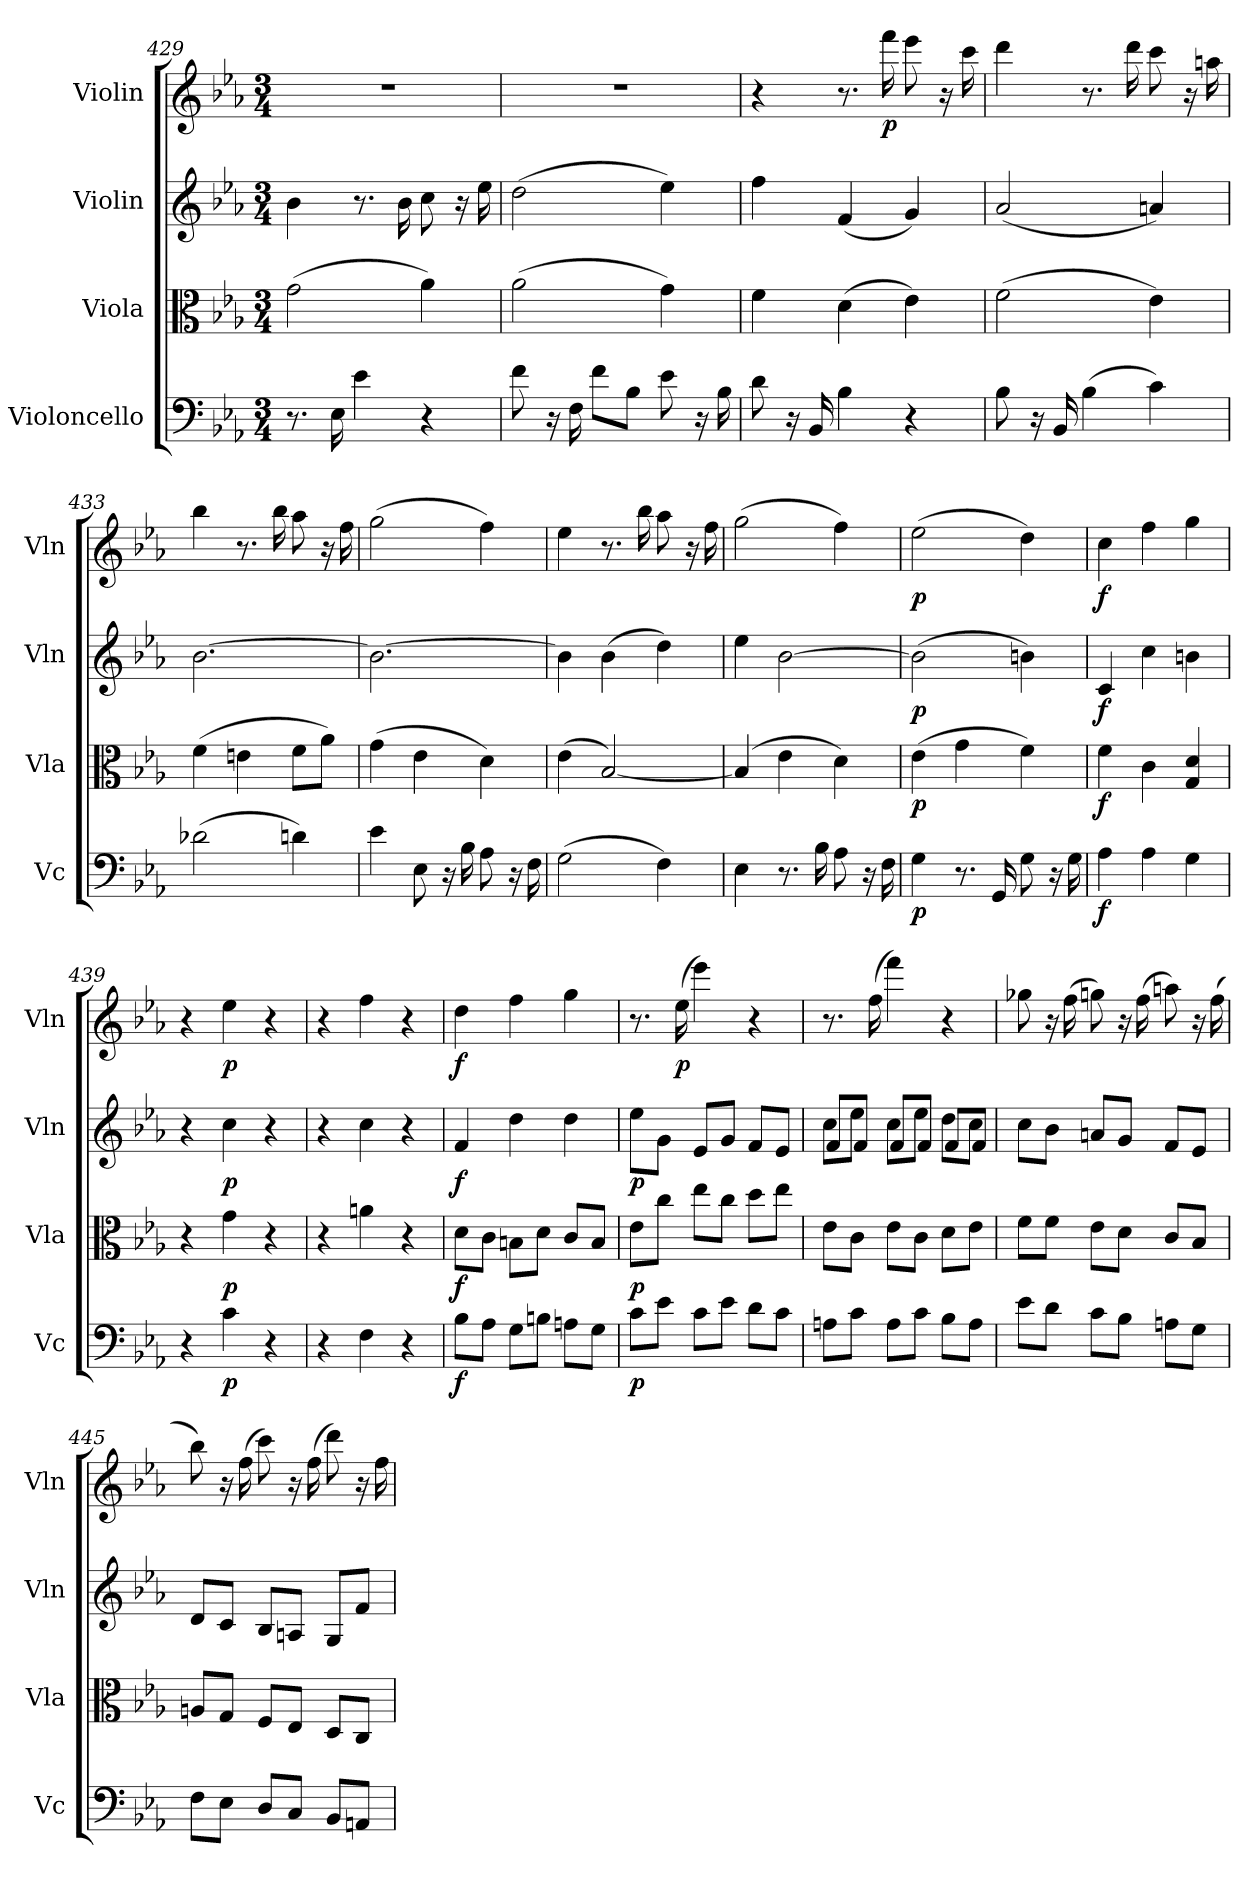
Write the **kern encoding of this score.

**kern	**dynam	**kern	**dynam	**kern	**dynam	**kern	**dynam
*part4	*part4	*part3	*part3	*part2	*part2	*part1	*part1
*staff4	*staff4	*staff3	*staff3	*staff2	*staff2	*staff1	*staff1
*I"Violoncello	*	*I"Viola	*	*I"Violin	*	*I"Violin	*
*I'Vc	*	*I'Vla	*	*I'Vln	*	*I'Vln	*
*clefF4	*	*clefC3	*	*clefG2	*	*clefG2	*
*k[b-e-a-]	*	*k[b-e-a-]	*	*k[b-e-a-]	*	*k[b-e-a-]	*
*M3/4	*	*M3/4	*	*M3/4	*	*M3/4	*
=429	=429	=429	=429	=429	=429	=429	=429
8.r	.	(2g	.	4b-	.	2.r	.
16E-	.	.	.	.	.	.	.
4e-	.	.	.	8.r	.	.	.
.	.	.	.	16b-	.	.	.
4r	.	4a-)	.	8cc	.	.	.
.	.	.	.	16r	.	.	.
.	.	.	.	16ee-	.	.	.
=430	=430	=430	=430	=430	=430	=430	=430
8f	.	(2a-	.	(2dd	.	2.r	.
16r	.	.	.	.	.	.	.
16F	.	.	.	.	.	.	.
8f\L	.	.	.	.	.	.	.
8B-\J	.	.	.	.	.	.	.
8e-	.	4g)	.	4ee-)	.	.	.
16r	.	.	.	.	.	.	.
16B-	.	.	.	.	.	.	.
=431	=431	=431	=431	=431	=431	=431	=431
8d	.	4f	.	4ff	.	4r	.
16r	.	.	.	.	.	.	.
16BB-	.	.	.	.	.	.	.
4B-	.	(4d	.	(4f	.	8.r	.
.	.	.	.	.	.	16fff	p
4r	.	4e-)	.	4g)	.	8eee-	.
.	.	.	.	.	.	16r	.
.	.	.	.	.	.	16ccc	.
=432	=432	=432	=432	=432	=432	=432	=432
8B-	.	(2f	.	(2a-	.	4ddd	.
16r	.	.	.	.	.	.	.
16BB-	.	.	.	.	.	.	.
(4B-	.	.	.	.	.	8.r	.
.	.	.	.	.	.	16ddd	.
4c)	.	4e-)	.	4an)	.	8ccc	.
.	.	.	.	.	.	16r	.
.	.	.	.	.	.	16aan	.
=433	=433	=433	=433	=433	=433	=433	=433
(2d-X	.	(4f	.	[2.b-	.	4bb-	.
.	.	4en	.	.	.	8.r	.
.	.	.	.	.	.	16bb-	.
4dn)	.	8f\L	.	.	.	8aa-	.
.	.	8a-\J)	.	.	.	16r	.
.	.	.	.	.	.	16ff	.
=434	=434	=434	=434	=434	=434	=434	=434
4e-	.	(4g	.	2.b-_	.	(2gg	.
8E-	.	4e-	.	.	.	.	.
16r	.	.	.	.	.	.	.
16B-	.	.	.	.	.	.	.
8A-	.	4d)	.	.	.	4ff)	.
16r	.	.	.	.	.	.	.
16F	.	.	.	.	.	.	.
=435	=435	=435	=435	=435	=435	=435	=435
(2G	.	(4e-	.	4b-]	.	4ee-	.
.	.	[2B-)	.	(4b-	.	8.r	.
.	.	.	.	.	.	16bb-	.
4F)	.	.	.	4dd)	.	8aa-	.
.	.	.	.	.	.	16r	.
.	.	.	.	.	.	16ff	.
=436	=436	=436	=436	=436	=436	=436	=436
4E-	.	(4B-]	.	4ee-	.	(2gg	.
8.r	.	4e-	.	[2b-	.	.	.
16B-	.	.	.	.	.	.	.
8A-	.	4d)	.	.	.	4ff)	.
16r	.	.	.	.	.	.	.
16F	.	.	.	.	.	.	.
=437	=437	=437	=437	=437	=437	=437	=437
4G	p	(4e-	p	(2b-]	p	(2ee-	p
8.r	.	4g	.	.	.	.	.
16GG	.	.	.	.	.	.	.
8G	.	4f)	.	4bn)	.	4dd)	.
16r	.	.	.	.	.	.	.
16G	.	.	.	.	.	.	.
=438	=438	=438	=438	=438	=438	=438	=438
4A-	f	4f	f	4c	f	4cc	f
4A-	.	4c	.	4cc	.	4ff	.
4G	.	4G 4d	.	4bn	.	4gg	.
=439	=439	=439	=439	=439	=439	=439	=439
4r	.	4r	.	4r	.	4r	.
4c	p	4g	p	4cc	p	4ee-	p
4r	.	4r	.	4r	.	4r	.
=440	=440	=440	=440	=440	=440	=440	=440
4r	.	4r	.	4r	.	4r	.
4F	.	4an	.	4cc	.	4ff	.
4r	.	4r	.	4r	.	4r	.
=441	=441	=441	=441	=441	=441	=441	=441
8B-\L	f	8d\L	f	4f	f	4dd	f
8A-\J	.	8c\J	.	.	.	.	.
8G\L	.	8Bn\L	.	4dd	.	4ff	.
8Bn\J	.	8d\J	.	.	.	.	.
8An\L	.	8c/L	.	4dd	.	4gg	.
8G\J	.	8B/J	.	.	.	.	.
=442	=442	=442	=442	=442	=442	=442	=442
8c\L	p	8e-\L	p	8ee-\L	p	8.r	.
8e-\J	.	8cc\J	.	8g\J	.	.	.
.	.	.	.	.	.	(16ee-	p
8c\L	.	8ee-\L	.	8e-/L	.	4eee-)	.
8e-\J	.	8cc\J	.	8g/J	.	.	.
8d\L	.	8dd\L	.	8f/L	.	4r	.
8c\J	.	8ee-\J	.	8e-/J	.	.	.
=443	=443	=443	=443	=443	=443	=443	=443
*	*	*	*	*^	*	*	*
8An\L	.	8e-\L	.	8cc\L	8f/L	.	8.r	.
8c\J	.	8c\J	.	8ee-\J	8f/J	.	.	.
.	.	.	.	.	.	.	(16ff	.
8A\L	.	8e-\L	.	8cc\L	8f/L	.	4fff)	.
8c\J	.	8c\J	.	8ee-\J	8f/J	.	.	.
8B-\L	.	8d\L	.	8dd\L	8f/L	.	4r	.
8A\J	.	8e-\J	.	8cc\J	8f/J	.	.	.
*	*	*	*	*v	*v	*	*	*
=444	=444	=444	=444	=444	=444	=444	=444
8e-\L	.	8f\L	.	8cc\L	.	8gg-X	.
8d\J	.	8f\J	.	8b-\J	.	16r	.
.	.	.	.	.	.	(16ff	.
8c\L	.	8e-\L	.	8an/L	.	8ggn)	.
8B-\J	.	8d\J	.	8g/J	.	16r	.
.	.	.	.	.	.	(16ff	.
8An\L	.	8c/L	.	8f/L	.	8aan)	.
8G\J	.	8B-/J	.	8e-/J	.	16r	.
.	.	.	.	.	.	(16ff	.
=445	=445	=445	=445	=445	=445	=445	=445
8F\L	.	8An/L	.	8d/L	.	8bb-)	.
8E-\J	.	8G/J	.	8c/J	.	16r	.
.	.	.	.	.	.	(16ff	.
8D/L	.	8F/L	.	8B-/L	.	8ccc)	.
8C/J	.	8E-/J	.	8An/J	.	16r	.
.	.	.	.	.	.	(16ff	.
8BB-/L	.	8D/L	.	8G/L	.	8ddd)	.
8AAn/J	.	8C/J	.	8f/J	.	16r	.
.	.	.	.	.	.	16ff	.
=	=	=	=	=	=	=	=
*-	*-	*-	*-	*-	*-	*-	*-
